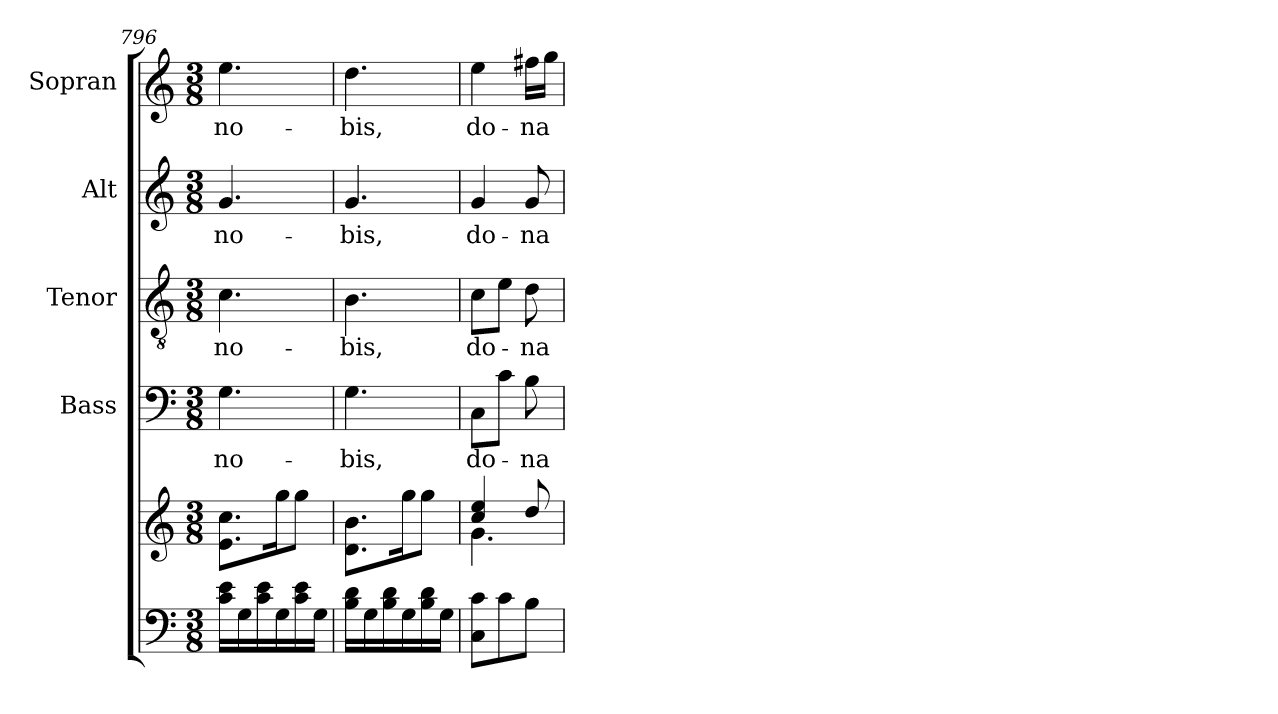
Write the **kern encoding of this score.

**kern	**kern	**kern	**text	**kern	**text	**kern	**text	**kern	**text
*part5	*part5	*part4	*part4	*part3	*part3	*part2	*part2	*part1	*part1
*staff6	*staff5	*staff4	*staff4	*staff3	*staff3	*staff2	*staff2	*staff1	*staff1
*	*	*I"Bass	*	*I"Tenor	*	*I"Alt	*	*I"Sopran	*
*	*	*I'B.	*	*I'T.	*	*I'A.	*	*I'S.	*
*clefF4	*clefG2	*clefF4	*	*clefGv2	*	*clefG2	*	*clefG2	*
*k[]	*k[]	*k[]	*	*k[]	*	*k[]	*	*k[]	*
*C:	*C:	*C:	*	*C:	*	*C:	*	*C:	*
*M3/8	*M3/8	*M3/8	*	*M3/8	*	*M3/8	*	*M3/8	*
=796	=796	=796	=796	=796	=796	=796	=796	=796	=796
!	!	!	!LO:LY:b	!	!LO:LY:b	!	!LO:LY:b	!	!LO:LY:b
16c\ 16e\LL	8.e\ 8.cc\L	4.G\	no-	4.c\	no-	4.g/	no-	4.ee\	no-
16G\	.	.	.	.	.	.	.	.	.
16c\ 16e\	.	.	.	.	.	.	.	.	.
16G\	16gg\k	.	.	.	.	.	.	.	.
16c\ 16e\	8gg\J	.	.	.	.	.	.	.	.
16G\JJ	.	.	.	.	.	.	.	.	.
=797	=797	=797	=797	=797	=797	=797	=797	=797	=797
!	!	!	!LO:LY:b	!	!LO:LY:b	!	!LO:LY:b	!	!LO:LY:b
16B\ 16d\LL	8.d\ 8.b\L	4.G\	-bis,	4.B\	-bis,	4.g/	-bis,	4.dd\	-bis,
16G\	.	.	.	.	.	.	.	.	.
16B\ 16d\	.	.	.	.	.	.	.	.	.
16G\	16gg\k	.	.	.	.	.	.	.	.
16B\ 16d\	8gg\J	.	.	.	.	.	.	.	.
16G\JJ	.	.	.	.	.	.	.	.	.
=798	=798	=798	=798	=798	=798	=798	=798	=798	=798
*	*^	*	*	*	*	*	*	*	*
!	!	!	!	!LO:LY:b	!	!LO:LY:b	!	!LO:LY:b	!	!LO:LY:b
8C\ 8c\L	4cc/ 4ee/	4.g\	8C\L	do-	8c\L	do-	4g/	do-	4ee\	do-
8c\	.	.	8c\J	.	8e\J	.	.	.	.	.
!	!	!	!	!LO:LY:b	!	!LO:LY:b	!	!LO:LY:b	!	!LO:LY:b
8B\J	8dd/	.	8B\	-na	8d\	-na	8g/	-na	16ff#X\LL	-na
.	.	.	.	.	.	.	.	.	16gg\JJ	.
*	*v	*v	*	*	*	*	*	*	*	*
=	=	=	=	=	=	=	=	=	=
*-	*-	*-	*-	*-	*-	*-	*-	*-	*-
